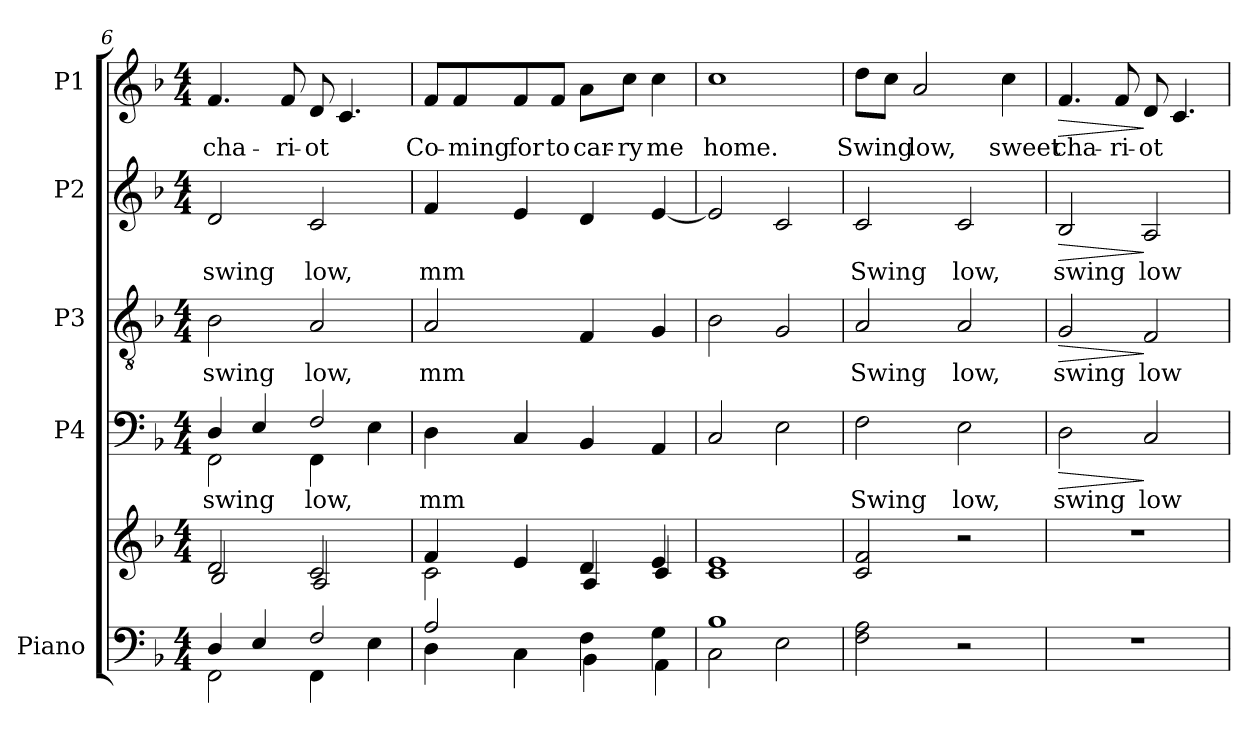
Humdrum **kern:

**kern	**kern	**kern	**text	**dynam	**kern	**text	**dynam	**kern	**text	**dynam	**kern	**text	**dynam
*part5	*part5	*part4	*part4	*part4	*part3	*part3	*part3	*part2	*part2	*part2	*part1	*part1	*part1
*staff6	*staff5	*staff4	*staff4	*staff4	*staff3	*staff3	*staff3	*staff2	*staff2	*staff2	*staff1	*staff1	*staff1
*I"Piano	*	*I"P4	*	*	*I"P3	*	*	*I"P2	*	*	*I"P1	*	*
!!LO:LB:g=z
*clefF4	*clefG2	*clefF4	*	*	*clefGv2	*	*	*clefG2	*	*	*clefG2	*	*
*	*	*	*	*	*ITrd7c12	*	*	*	*	*	*	*	*
*k[b-]	*k[b-]	*k[b-]	*	*	*k[b-]	*	*	*k[b-]	*	*	*k[b-]	*	*
*F:	*F:	*F:	*	*	*F:	*	*	*F:	*	*	*F:	*	*
*M4/4	*M4/4	*M4/4	*	*	*M4/4	*	*	*M4/4	*	*	*M4/4	*	*
=6	=6	=6	=6	=6	=6	=6	=6	=6	=6	=6	=6	=6	=6
*^	*^	*^	*	*	*	*	*	*	*	*	*	*	*
!	!	!	!	!	!	!LO:LY:b:color=#000000	!	!	!	!	!	!	!	!	!	!
!	!	!	!	!	!	!	!	!	!LO:LY:b:color=#000000	!	!	!	!	!	!	!
!	!	!	!	!	!	!	!	!	!	!	!	!LO:LY:b:color=#000000	!	!	!	!
!	!	!	!	!	!	!	!	!	!	!	!	!	!	!	!LO:LY:b:color=#000000	!
4Di/	2FFi\	2di/	2B-i/	4Di/	2FFi\	swing	.	2BB-i\	swing	.	2di/	swing	.	4.fi/	cha-	.
4Ei/	.	.	.	4Ei/	.	.	.	.	.	.	.	.	.	.	.	.
!	!	!	!	!	!	!	!	!	!	!	!	!	!	!	!LO:LY:b:color=#000000	!
.	.	.	.	.	.	.	.	.	.	.	.	.	.	8fi/	-ri-	.
!	!	!	!	!	!	!LO:LY:b:color=#000000	!	!	!	!	!	!	!	!	!	!
!	!	!	!	!	!	!	!	!	!LO:LY:b:color=#000000	!	!	!	!	!	!	!
!	!	!	!	!	!	!	!	!	!	!	!	!LO:LY:b:color=#000000	!	!	!	!
!	!	!	!	!	!	!	!	!	!	!	!	!	!	!	!LO:LY:b:color=#000000	!
2Fi/	4FFi\	2ci/	2Ai/	2Fi/	4FFi\	low,	.	2AAi/	low,	.	2ci/	low,	.	8di/	-ot	.
.	.	.	.	.	.	.	.	.	.	.	.	.	.	4.ci/	.	.
.	4Ei\	.	.	.	4Ei\	.	.	.	.	.	.	.	.	.	.	.
*	*	*	*	*v	*v	*	*	*	*	*	*	*	*	*	*	*
=7	=7	=7	=7	=7	=7	=7	=7	=7	=7	=7	=7	=7	=7	=7	=7
*	*	*	*	*^	*	*	*	*	*	*	*	*	*	*	*
!	!	!	!	!	!	!LO:LY:b:color=#000000	!	!	!	!	!	!	!	!	!	!
*	*	*	*	*v	*v	*	*	*	*	*	*	*	*	*	*	*
*	*	*	*	*^	*	*	*	*	*	*	*	*	*	*	*
!	!	!	!	!	!	!	!	!	!LO:LY:b:color=#000000	!	!	!	!	!	!	!
*	*	*	*	*v	*v	*	*	*	*	*	*	*	*	*	*	*
*	*	*	*	*^	*	*	*	*	*	*	*	*	*	*	*
!	!	!	!	!	!	!	!	!	!	!	!	!LO:LY:b:color=#000000	!	!	!	!
*	*	*	*	*v	*v	*	*	*	*	*	*	*	*	*	*	*
*	*	*	*	*^	*	*	*	*	*	*	*	*	*	*	*
!	!	!	!	!	!	!	!	!	!	!	!	!	!	!	!LO:LY:b:color=#000000	!
*	*	*	*	*v	*v	*	*	*	*	*	*	*	*	*	*	*
2Ai/	4Di\	4fi/	2ci\	4Di\	mm	.	2AAi/	mm	.	4fi/	mm	.	8fi/L	Co-	.
!	!	!	!	!	!	!	!	!	!	!	!	!	!	!LO:LY:b:color=#000000	!
.	.	.	.	.	.	.	.	.	.	.	.	.	8fi/	-ming	.
!	!	!	!	!	!	!	!	!	!	!	!	!	!	!LO:LY:b:color=#000000	!
.	4Ci\	4ei/	.	4Ci/	.	.	.	.	.	4ei/	.	.	8fi/	for	.
!	!	!	!	!	!	!	!	!	!	!	!	!	!	!LO:LY:b:color=#000000	!
.	.	.	.	.	.	.	.	.	.	.	.	.	8fi/J	to	.
!	!	!	!	!	!	!	!	!	!	!	!	!	!	!LO:LY:b:color=#000000	!
4Fi\	4BB-i\	4di/	4Ai/	4BB-i/	.	.	4FFi/	.	.	4di/	.	.	8ai\L	car-	.
!	!	!	!	!	!	!	!	!	!	!	!	!	!	!LO:LY:b:color=#000000	!
.	.	.	.	.	.	.	.	.	.	.	.	.	8cci\J	-ry	.
!	!	!	!	!	!	!	!	!	!	!	!	!	!	!LO:LY:b:color=#000000	!
4Gi\	4AAi\	4ei/	4ci/	4AAi/	.	.	4GGi/	.	.	[4ei/	.	.	4cci\	me	.
=8	=8	=8	=8	=8	=8	=8	=8	=8	=8	=8	=8	=8	=8	=8	=8
!	!	!	!	!	!	!	!	!	!	!	!	!	!	!LO:LY:b:color=#000000	!
1B-i	2Ci\	1ei	1ci	2Ci/	.	.	2BB-i\	.	.	2ei/]	.	.	1cci	home.	.
.	2Ei\	.	.	2Ei\	.	.	2GGi/	.	.	2ci/	.	.	.	.	.
*v	*v	*	*	*	*	*	*	*	*	*	*	*	*	*	*
*	*v	*v	*	*	*	*	*	*	*	*	*	*	*	*
=9	=9	=9	=9	=9	=9	=9	=9	=9	=9	=9	=9	=9	=9
*^	*	*	*	*	*	*	*	*	*	*	*	*	*
!	!	!	!	!LO:LY:b:color=#000000	!	!	!	!	!	!	!	!	!	!
*v	*v	*	*	*	*	*	*	*	*	*	*	*	*	*
*^	*	*	*	*	*	*	*	*	*	*	*	*	*
!	!	!	!	!	!	!	!LO:LY:b:color=#000000	!	!	!	!	!	!	!
*v	*v	*	*	*	*	*	*	*	*	*	*	*	*	*
*^	*	*	*	*	*	*	*	*	*	*	*	*	*
!	!	!	!	!	!	!	!	!	!	!LO:LY:b:color=#000000	!	!	!	!
*v	*v	*	*	*	*	*	*	*	*	*	*	*	*	*
*^	*	*	*	*	*	*	*	*	*	*	*	*	*
!	!	!	!	!	!	!	!	!	!	!	!	!	!LO:LY:b:color=#000000	!
*v	*v	*	*	*	*	*	*	*	*	*	*	*	*	*
2Fi\ 2Ai	2ci/ 2fi	2Fi\	Swing	.	2AAi/	Swing	.	2ci/	Swing	.	8ddi\L	Swing	.
.	.	.	.	.	.	.	.	.	.	.	8cci\J	.	.
!	!	!	!	!	!	!	!	!	!	!	!	!LO:LY:b:color=#000000	!
.	.	.	.	.	.	.	.	.	.	.	2ai/	low,	.
!	!	!	!LO:LY:b:color=#000000	!	!	!	!	!	!	!	!	!	!
!	!	!	!	!	!	!LO:LY:b:color=#000000	!	!	!	!	!	!	!
!	!	!	!	!	!	!	!	!	!LO:LY:b:color=#000000	!	!	!	!
2r	2r	2Ei\	low,	.	2AAi/	low,	.	2ci/	low,	.	.	.	.
!	!	!	!	!	!	!	!	!	!	!	!	!LO:LY:b:color=#000000	!
.	.	.	.	.	.	.	.	.	.	.	4cci\	sweet	.
=10	=10	=10	=10	=10	=10	=10	=10	=10	=10	=10	=10	=10	=10
!	!	!	!LO:LY:b:color=#000000	!LO:HP:b	!	!	!	!	!	!	!	!	!
!	!	!	!	!	!	!LO:LY:b:color=#000000	!LO:HP:b	!	!	!	!	!	!
!	!	!	!	!	!	!	!	!	!LO:LY:b:color=#000000	!LO:HP:b	!	!	!
!	!	!	!	!	!	!	!	!	!	!	!	!LO:LY:b:color=#000000	!LO:HP:b
1r	1r	2Di\	swing	>	2GGi/	swing	>	2B-i/	swing	>	4.fi/	cha-	>
!	!	!	!	!	!	!	!	!	!	!	!	!LO:LY:b:color=#000000	!
.	.	.	.	.	.	.	.	.	.	.	8fi/	-ri-	.
!	!	!	!LO:LY:b:color=#000000	!	!	!	!	!	!	!	!	!	!
!	!	!	!	!	!	!LO:LY:b:color=#000000	!	!	!	!	!	!	!
!	!	!	!	!	!	!	!	!	!LO:LY:b:color=#000000	!	!	!	!
!	!	!	!	!	!	!	!	!	!	!	!	!LO:LY:b:color=#000000	!
.	.	2Ci/	low	]	2FFi/	low	]	2Ai/	low	]	8di/	-ot	]
.	.	.	.	.	.	.	.	.	.	.	4.ci/	.	.
=	=	=	=	=	=	=	=	=	=	=	=	=	=
*-	*-	*-	*-	*-	*-	*-	*-	*-	*-	*-	*-	*-	*-
